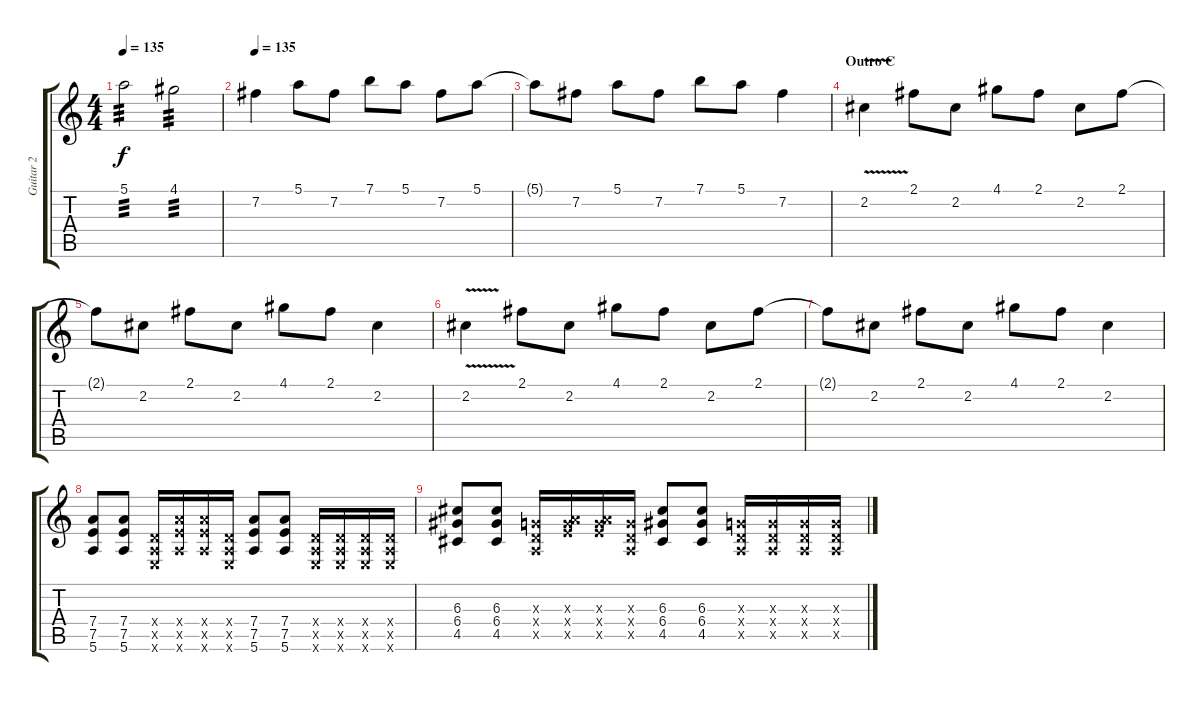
\track ("Guitar 2" "Guitar 2") {instrument distortionguitar}
\staff {score tabs}
\tuning (E4 B3 G3 D3 A2 E2) {hide}
\ts (4 4)
\tempo 135
\clef g2
\ks c
5.1.2{tp 3 dy f} 4.1.2{tp 3} |
\tempo 135
7.2.4 5.1.8 7.2.8 7.1.8 5.1.8 7.2.8 5.1.8 |
5.1{t}.8 7.2.8 5.1.8 7.2.8 7.1.8 5.1.8 7.2.4 |
\section ("" "Outro C")
2.2{v}.4 2.1.8 2.2.8 4.1.8 2.1.8 2.2.8 2.1.8 |
2.1{t}.8 2.2.8 2.1.8 2.2.8 4.1.8 2.1.8 2.2.4 |
2.2{v}.4 2.1.8 2.2.8 4.1.8 2.1.8 2.2.8 2.1.8 |
2.1{t}.8 2.2.8 2.1.8 2.2.8 4.1.8 2.1.8 2.2.4 |
(7.4 7.5 5.6).8 (7.4 7.5 5.6).8 (0.4{x} 0.5{x} 0.6{x}).16 (7.4{x} 7.5{x} 5.6{x}).16 (7.4{x} 7.5{x} 5.6{x}).16 (0.4{x} 0.5{x} 0.6{x}).16 (7.4 7.5 5.6).8 (7.4 7.5 5.6).8 (0.4{x} 0.5{x} 0.6{x}).16 (0.4{x} 0.5{x} 0.6{x}).16 (0.4{x} 0.5{x} 0.6{x}).16 (0.4{x} 0.5{x} 0.6{x}).16 |
(6.3 6.4 4.5).8 (6.3 6.4 4.5).8 (0.3{x} 0.4{x} 0.5{x}).16 (0.3{x} 7.4{x} 7.5{x}).16 (0.3{x} 7.4{x} 7.5{x}).16 (0.3{x} 0.4{x} 0.5{x}).16 (6.3 6.4 4.5).8 (6.3 6.4 4.5).8 (0.3{x} 0.4{x} 0.5{x}).16 (0.3{x} 0.4{x} 0.5{x}).16 (0.3{x} 0.4{x} 0.5{x}).16 (0.3{x} 0.4{x} 0.5{x}).16
